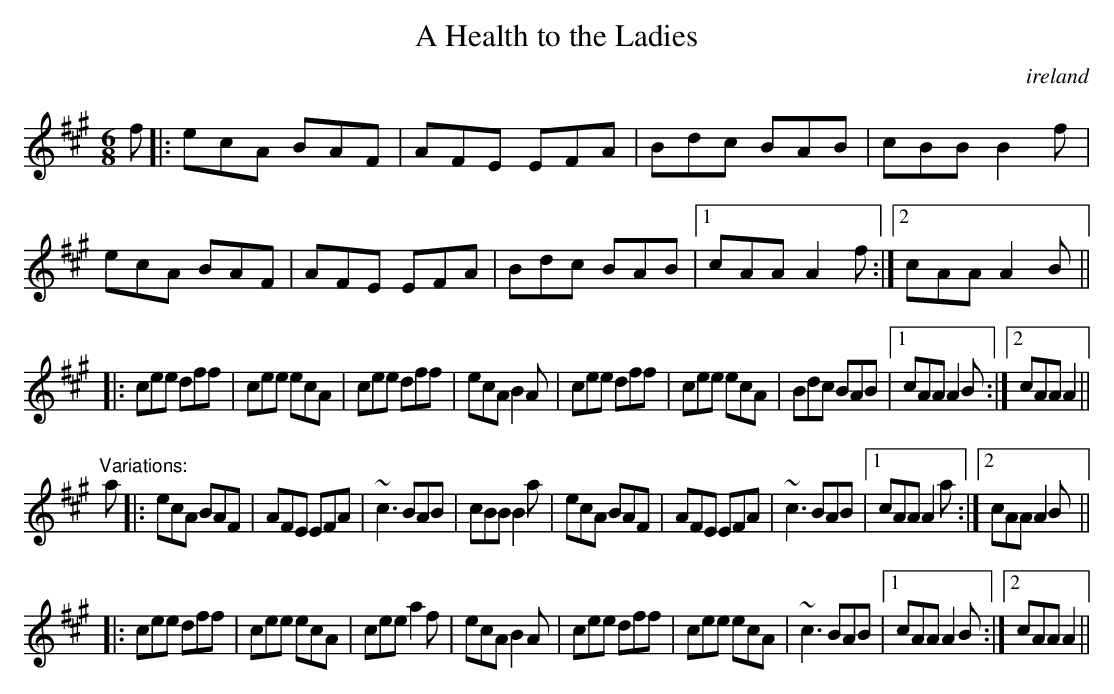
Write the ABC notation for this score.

X:1
T:Health to the Ladies, A
O:ireland
M:6/8
K:A
f|:ecA BAF|AFE EFA|Bdc BAB|cBB B2f|ecA BAF|AFE EFA|Bdc BAB|1 cAA A2f:|2 cAA A2B||
|:cee dff|cee ecA|cee dff|ecA B2A|cee dff|cee ecA|Bdc BAB|1 cAA A2B:|2 cAA A2||
"Variations:"
a|:ecA BAF|AFE EFA|~c3 BAB|cBB B2a|ecA BAF|AFE EFA|~c3 BAB|1 cAA A2a:|2 cAA A2B||
|:cee dff|cee ecA|cee a2f|ecA B2A|cee dff|cee ecA|~c3 BAB|1 cAA A2B:|2 cAA A2||
